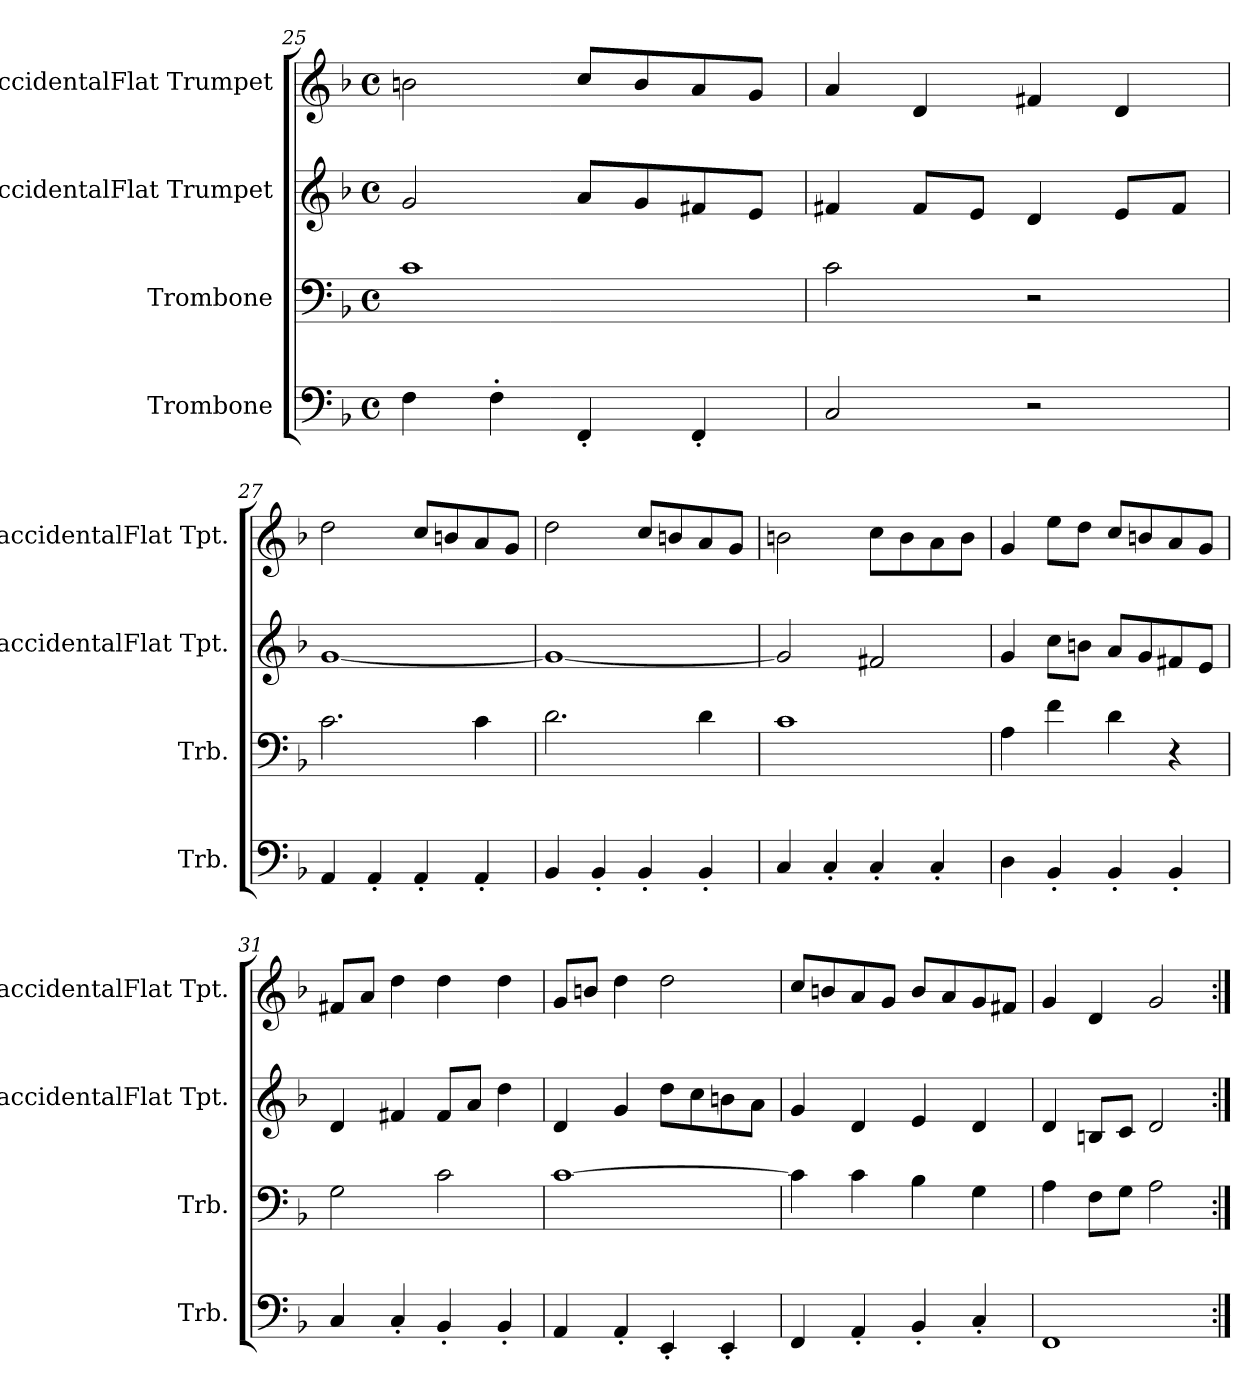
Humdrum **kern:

**kern	**kern	**kern	**kern
*part4	*part3	*part2	*part1
*staff4	*staff3	*staff2	*staff1
*I"Trombone	*I"Trombone	*I"BaccidentalFlat Trumpet	*I"BaccidentalFlat Trumpet
*I'Trb.	*I'Trb.	*I'BaccidentalFlat Tpt.	*I'BaccidentalFlat Tpt.
*clefF4	*clefF4	*clefG2	*clefG2
*	*	*ITrd1c2	*ITrd1c2
*k[b-]	*k[b-]	*k[b-e-a-]	*k[b-e-a-]
*M4/4	*M4/4	*M4/4	*M4/4
*met(c)	*met(c)	*met(c)	*met(c)
=25	=25	=25	=25
4F\	1c	2f/	2an\
4F'\	.	.	.
4FF'/	.	8g/L	8b-/L
.	.	8f/	8a/
4FF'/	.	8en/	8g/
.	.	8d/J	8f/J
!!LO:LB:g=z
=26	=26	=26	=26
2C/	2c\	4en/	4g/
.	.	8e/L	4c/
.	.	8d/J	.
2r	2r	4c/	4en/
.	.	8d/L	4c/
.	.	8e/J	.
=27	=27	=27	=27
4AA/	2.c\	[1f	2cc\
4AA'/	.	.	.
4AA'/	.	.	8b-/L
.	.	.	8an/
4AA'/	4c\	.	8g/
.	.	.	8f/J
=28	=28	=28	=28
4BB-/	2.d\	1f_	2cc\
4BB-'/	.	.	.
4BB-'/	.	.	8b-/L
.	.	.	8an/
4BB-'/	4d\	.	8g/
.	.	.	8f/J
=29	=29	=29	=29
4C/	1c	2f/]	2an\
4C'/	.	.	.
4C'/	.	2en/	8b-\L
.	.	.	8a\
4C'/	.	.	8g\
.	.	.	8a\J
=30	=30	=30	=30
4D\	4A\	4f/	4f/
4BB-'/	4f\	8b-\L	8dd\L
.	.	8an\J	8cc\J
4BB-'/	4d\	8g/L	8b-/L
.	.	8f/	8an/
4BB-'/	4r	8en/	8g/
.	.	8d/J	8f/J
!!LO:PB:g=z
=31	=31	=31	=31
4C/	2G\	4c/	8en/L
.	.	.	8g/J
4C'/	.	4en/	4cc\
4BB-'/	2c\	8e/L	4cc\
.	.	8g/J	.
4BB-'/	.	4cc\	4cc\
=32	=32	=32	=32
4AA/	[1c	4c/	8f/L
.	.	.	8an/J
4AA'/	.	4f/	4cc\
4EE'/	.	8cc\L	2cc\
.	.	8b-\	.
4EE'/	.	8an\	.
.	.	8g\J	.
=33	=33	=33	=33
4FF/	4c\]	4f/	8b-/L
.	.	.	8an/
4AA'/	4c\	4c/	8g/
.	.	.	8f/J
4BB-'/	4B-\	4d/	8a/L
.	.	.	8g/
4C'/	4G\	4c/	8f/
.	.	.	8en/J
=34	=34	=34	=34
1FF	4A\	4c/	4f/
.	8F\L	8An/L	4c/
.	8G\J	8B-/J	.
.	2A\	2c/	2f/
=:|!	=:|!	=:|!	=:|!
*-	*-	*-	*-
